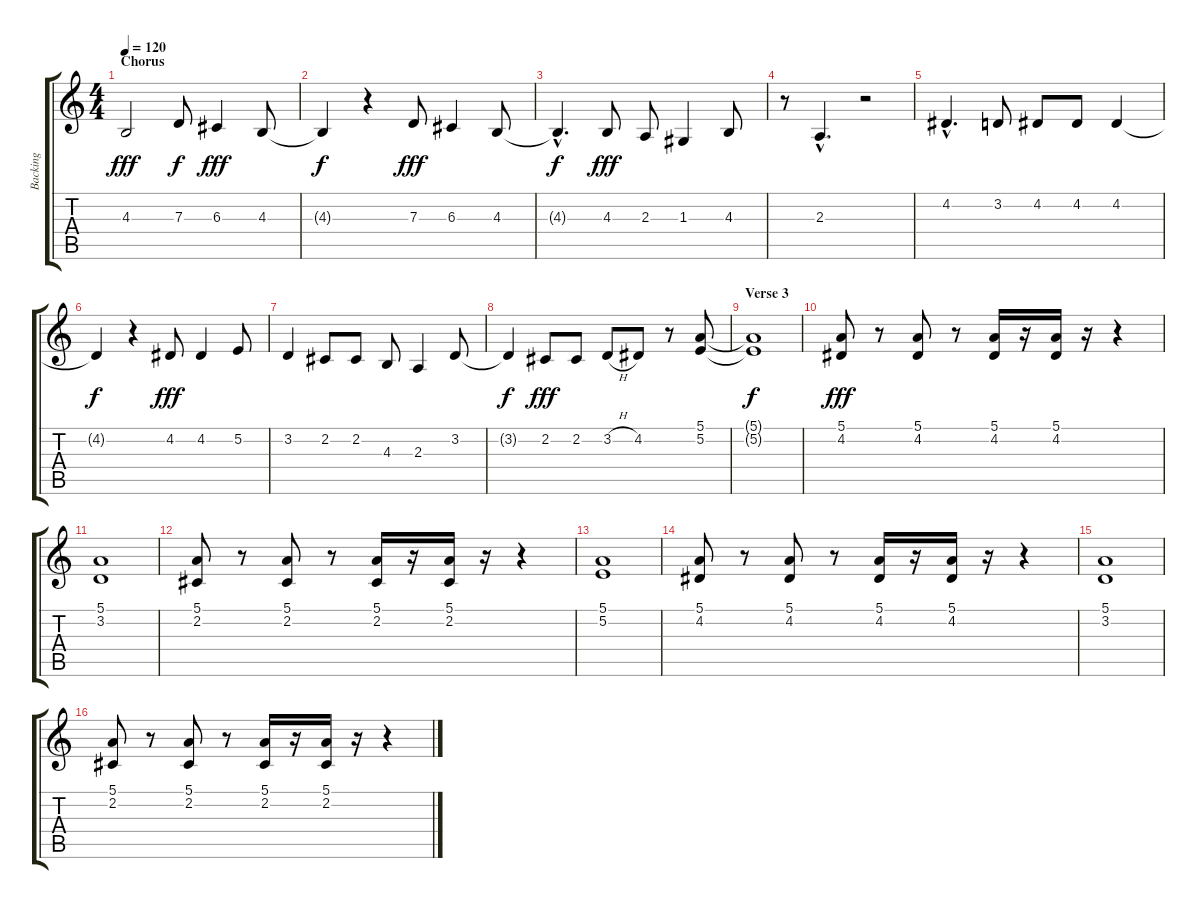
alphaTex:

\track ("Backing" "Backing") {instrument choiraahs}
\staff {score tabs}
\tuning (E4 B3 G3 D3 A2 E2) {hide}
\ts (4 4)
\section ("" "Chorus")
\tempo 120
\clef g2
\ks c
4.3.2{dy fff volume 14 instrument altosax} 7.3.8{dy f} 6.3.4{dy fff} 4.3.8 |
4.3{t}.4{dy f} r.4 7.3.8{dy fff} 6.3.4 4.3.8 |
4.3{hac t}.4{d dy f} 4.3.8{dy fff} 2.3.8 1.3.4 4.3.8 |
r.8 2.3{hac}.4{d} r.2 |
4.2{hac}.4{d} 3.2.8 4.2.8 4.2.8 4.2.4 |
4.2{t}.4{dy f} r.4 4.2.8{dy fff} 4.2.4 5.2.8 |
3.2.4 2.2.8 2.2.8 4.3.8 2.3.4 3.2.8 |
3.2{t}.4{dy f} 2.2.8{dy fff} 2.2.8 3.2{h}.8 4.2.8 r.8 (5.1 5.2).8{instrument choiraahs} |
\section ("" "Verse 3")
(5.1{t} 5.2{t}).1{dy f} |
(5.1 4.2).8{dy fff} r.8 (5.1 4.2).8 r.8 (5.1 4.2).16 r.16 (5.1 4.2).16 r.16 r.4 |
(5.1 3.2).1 |
(5.1 2.2).8 r.8 (5.1 2.2).8 r.8 (5.1 2.2).16 r.16 (5.1 2.2).16 r.16 r.4 |
(5.1 5.2).1 |
(5.1 4.2).8 r.8 (5.1 4.2).8 r.8 (5.1 4.2).16 r.16 (5.1 4.2).16 r.16 r.4 |
(5.1 3.2).1 |
(5.1 2.2).8 r.8 (5.1 2.2).8 r.8 (5.1 2.2).16 r.16 (5.1 2.2).16 r.16 r.4
